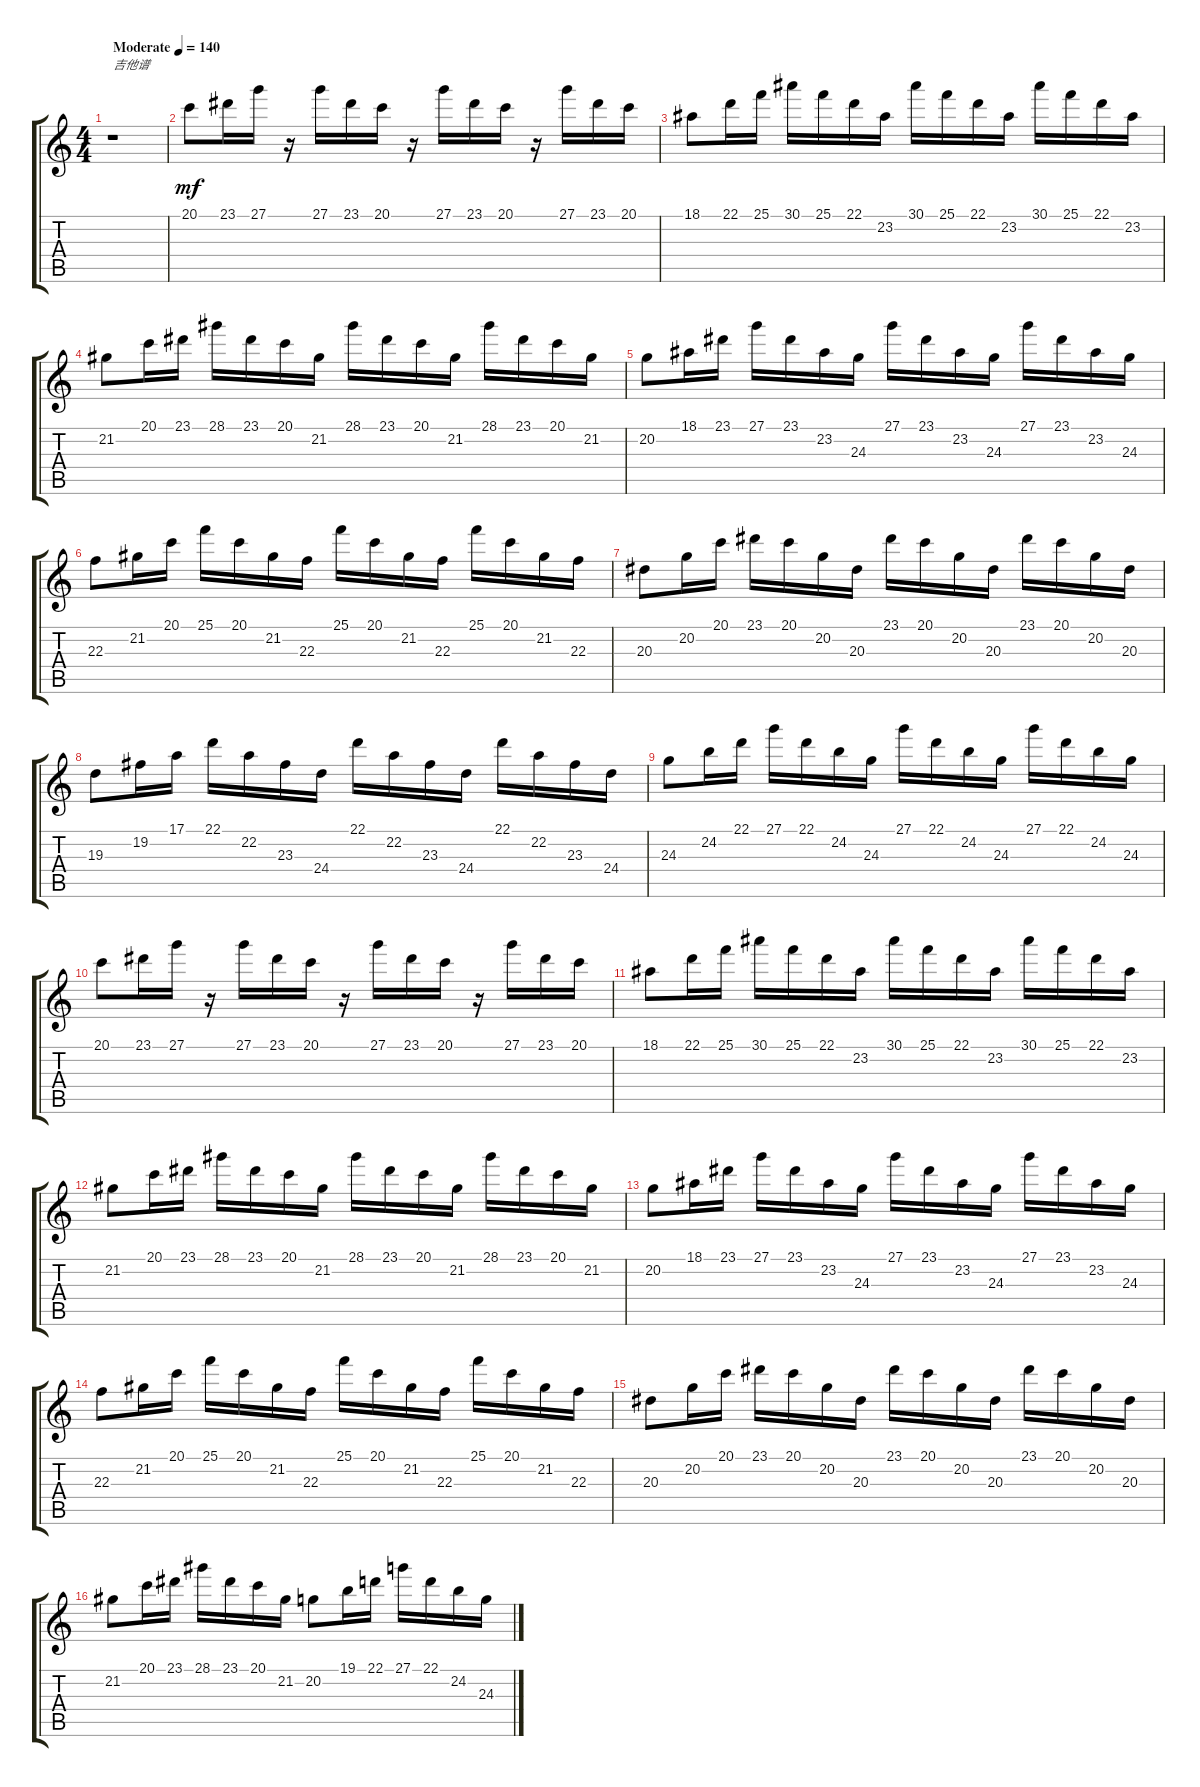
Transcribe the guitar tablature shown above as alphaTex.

\track "" {instrument orchestralharp}
\staff {score tabs}
\tuning (E4 B3 G3 D3 A2 E2) {hide}
\ts (4 4)
\tempo (140 "Moderate")
\clef g2
\ks c
r.1{txt "吉他谱" dy mf instrument orchestralharp} |
20.1.8 23.1.16 27.1.16 r.16 27.1.16 23.1.16 20.1.16 r.16 27.1.16 23.1.16 20.1.16 r.16 27.1.16 23.1.16 20.1.16 |
18.1.8 22.1.16 25.1.16 30.1.16 25.1.16 22.1.16 23.2.16 30.1.16 25.1.16 22.1.16 23.2.16 30.1.16 25.1.16 22.1.16 23.2.16 |
21.2.8 20.1.16 23.1.16 28.1.16 23.1.16 20.1.16 21.2.16 28.1.16 23.1.16 20.1.16 21.2.16 28.1.16 23.1.16 20.1.16 21.2.16 |
20.2.8 18.1.16 23.1.16 27.1.16 23.1.16 23.2.16 24.3.16 27.1.16 23.1.16 23.2.16 24.3.16 27.1.16 23.1.16 23.2.16 24.3.16 |
22.3.8 21.2.16 20.1.16 25.1.16 20.1.16 21.2.16 22.3.16 25.1.16 20.1.16 21.2.16 22.3.16 25.1.16 20.1.16 21.2.16 22.3.16 |
20.3.8 20.2.16 20.1.16 23.1.16 20.1.16 20.2.16 20.3.16 23.1.16 20.1.16 20.2.16 20.3.16 23.1.16 20.1.16 20.2.16 20.3.16 |
19.3.8 19.2.16 17.1.16 22.1.16 22.2.16 23.3.16 24.4.16 22.1.16 22.2.16 23.3.16 24.4.16 22.1.16 22.2.16 23.3.16 24.4.16 |
24.3.8 24.2.16 22.1.16 27.1.16 22.1.16 24.2.16 24.3.16 27.1.16 22.1.16 24.2.16 24.3.16 27.1.16 22.1.16 24.2.16 24.3.16 |
20.1.8 23.1.16 27.1.16 r.16 27.1.16 23.1.16 20.1.16 r.16 27.1.16 23.1.16 20.1.16 r.16 27.1.16 23.1.16 20.1.16 |
18.1.8 22.1.16 25.1.16 30.1.16 25.1.16 22.1.16 23.2.16 30.1.16 25.1.16 22.1.16 23.2.16 30.1.16 25.1.16 22.1.16 23.2.16 |
21.2.8 20.1.16 23.1.16 28.1.16 23.1.16 20.1.16 21.2.16 28.1.16 23.1.16 20.1.16 21.2.16 28.1.16 23.1.16 20.1.16 21.2.16 |
20.2.8 18.1.16 23.1.16 27.1.16 23.1.16 23.2.16 24.3.16 27.1.16 23.1.16 23.2.16 24.3.16 27.1.16 23.1.16 23.2.16 24.3.16 |
22.3.8 21.2.16 20.1.16 25.1.16 20.1.16 21.2.16 22.3.16 25.1.16 20.1.16 21.2.16 22.3.16 25.1.16 20.1.16 21.2.16 22.3.16 |
20.3.8 20.2.16 20.1.16 23.1.16 20.1.16 20.2.16 20.3.16 23.1.16 20.1.16 20.2.16 20.3.16 23.1.16 20.1.16 20.2.16 20.3.16 |
21.2.8 20.1.16 23.1.16 28.1.16 23.1.16 20.1.16 21.2.16 20.2.8 19.1.16 22.1.16 27.1.16 22.1.16 24.2.16 24.3.16
